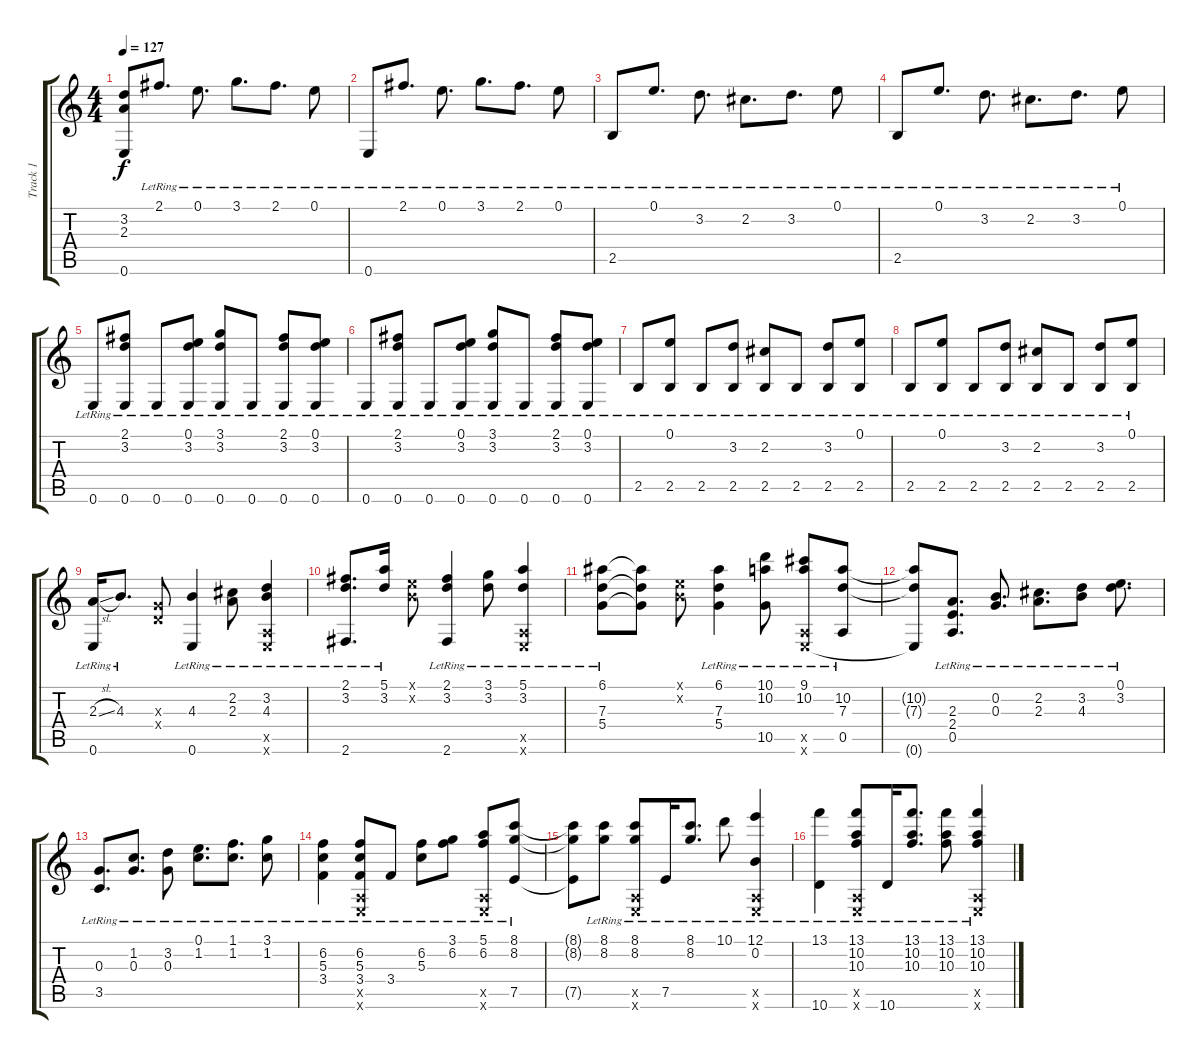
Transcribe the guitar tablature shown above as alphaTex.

\track ("Track 1" "Track 1") {instrument acousticguitarsteel}
\staff {score tabs}
\tuning (E4 B3 G3 D3 A2 E2) {hide}
\ts (4 4)
\tempo 127
\clef g2
\ks c
(3.2{t} 2.3{t} 0.6{t}).8{dy f} 2.1{lr}.8{d} 0.1{lr}.8{d} 3.1{lr}.8{d} 2.1{lr}.8{d} 0.1{lr}.8 |
0.6{lr}.8 2.1{lr}.8{d} 0.1{lr}.8{d} 3.1{lr}.8{d} 2.1{lr}.8{d} 0.1{lr}.8 |
2.5{lr}.8 0.1{lr}.8{d} 3.2{lr}.8{d} 2.2{lr}.8{d} 3.2{lr}.8{d} 0.1{lr}.8 |
2.5{lr}.8 0.1{lr}.8{d} 3.2{lr}.8{d} 2.2{lr}.8{d} 3.2{lr}.8{d} 0.1{lr}.8 |
0.6{lr}.8 (2.1{lr} 3.2{lr} 0.6{lr}).8 0.6{lr}.8 (0.1{lr} 3.2{lr} 0.6{lr}).8 (3.1{lr} 3.2{lr} 0.6{lr}).8 0.6{lr}.8 (2.1{lr} 3.2{lr} 0.6{lr}).8 (0.1{lr} 3.2{lr} 0.6{lr}).8 |
0.6{lr}.8 (2.1{lr} 3.2{lr} 0.6{lr}).8 0.6{lr}.8 (0.1{lr} 3.2{lr} 0.6{lr}).8 (3.1{lr} 3.2{lr} 0.6{lr}).8 0.6{lr}.8 (2.1{lr} 3.2{lr} 0.6{lr}).8 (0.1{lr} 3.2{lr} 0.6{lr}).8 |
2.5{lr}.8 (0.1{lr} 2.5{lr}).8 2.5{lr}.8 (3.2{lr} 2.5{lr}).8 (2.2{lr} 2.5{lr}).8 2.5{lr}.8 (3.2{lr} 2.5{lr}).8 (0.1{lr} 2.5{lr}).8 |
2.5{lr}.8 (0.1{lr} 2.5{lr}).8 2.5{lr}.8 (3.2{lr} 2.5{lr}).8 (2.2{lr} 2.5{lr}).8 2.5{lr}.8 (3.2{lr} 2.5{lr}).8 (0.1{lr} 2.5{lr}).8 |
(2.3{sl lr} 0.6{lr}).16 4.3{lr}.8{d} (0.3{x} 0.4{x}).8 (4.3{lr} 0.6{lr}).4 (2.2{lr} 2.3{lr}).8 (3.2{lr} 4.3{lr} 0.5{x} 0.6{x}).4 |
(2.1{lr} 3.2{lr} 2.6{lr}).8{d} (5.1{lr} 3.2{lr}).16 (0.1{x} 0.2{x}).8 (2.1{lr} 3.2{lr} 2.6{lr}).4 (3.1{lr} 3.2{lr}).8 (5.1{lr} 3.2{lr} 0.5{x} 0.6{x}).4 |
(6.1{lr} 7.3{lr} 5.4{lr}).8 (6.1{t} 7.3{t} 5.4{t}).8 (0.1{x} 0.2{x}).8 (6.1{lr} 7.3{lr} 5.4{lr}).4 (10.1{lr} 10.2{lr} 10.5{lr}).8 (9.1{lr} 10.2{lr} 0.5{x} 0.6{x}).8 (10.2{lr} 7.3{lr} 0.5{lr}).8 |
(10.2{t} 7.3{t} 0.6{t}).8 (2.3{lr} 2.4{lr} 0.5{lr}).8{d} (0.2{lr} 0.3{lr}).8{d} (2.2{lr} 2.3{lr}).8{d} (3.2{lr} 4.3{lr}).8 (0.1{lr} 3.2{lr}).8{d} |
(0.3{lr} 3.5{lr}).8{d} (1.2{lr} 0.3{lr}).8{d} (3.2{lr} 0.3{lr}).8 (0.1{lr} 1.2{lr}).8{d} (1.1{lr} 1.2{lr}).8{d} (3.1{lr} 1.2{lr}).8 |
(6.2{lr} 5.3{lr} 3.4{lr}).4 (6.2{lr} 5.3{lr} 3.4{lr} 0.5{x} 0.6{x}).8 3.4{lr}.8 (6.2{lr} 5.3{lr}).8 (3.1{lr} 6.2{lr}).8 (5.1{lr} 6.2{lr} 0.5{x} 0.6{x}).8 (8.1{lr} 8.2{lr} 7.5{lr}).8 |
(8.1{t} 8.2{t} 7.5{t}).8 (8.1{lr} 8.2{lr}).8 (8.1{lr} 8.2{lr} 0.5{x} 0.6{x}).8 7.5{lr}.16 (8.1{lr} 8.2{lr}).8{d} 10.1{lr}.8 (12.1{lr} 0.2{lr} 0.5{x} 0.6{x}).4 |
(13.1{lr} 10.6{lr}).4 (13.1{lr} 10.2{lr} 10.3{lr} 0.5{x} 0.6{x}).8 10.6{lr}.16 (13.1{lr} 10.2{lr} 10.3{lr}).8{d} (13.1{lr} 10.2{lr} 10.3{lr}).8 (13.1{lr} 10.2{lr} 10.3{lr} 0.5{x} 0.6{x}).4
